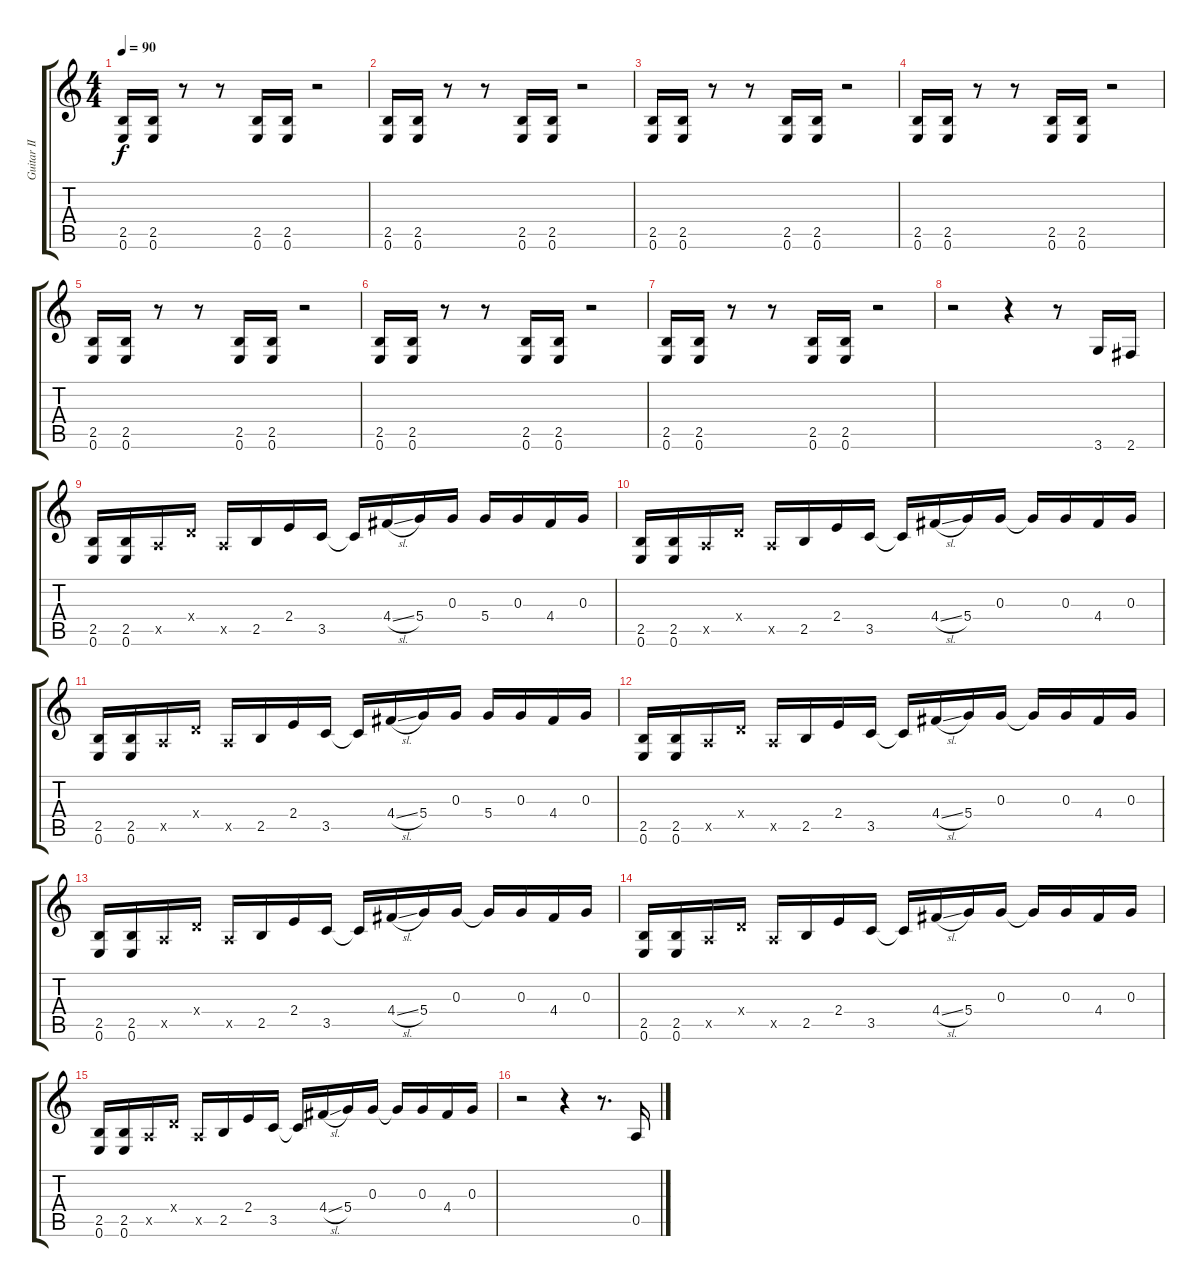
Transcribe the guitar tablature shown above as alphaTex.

\track ("Guitar II" "Guitar II") {instrument acousticguitarnylon}
\staff {score tabs}
\tuning (E4 B3 G3 D3 A2 E2) {hide}
\ts (4 4)
\tempo 90
\clef g2
\ks c
(2.5 0.6).16{dy f instrument acousticguitarnylon} (2.5 0.6).16 r.8 r.8 (2.5 0.6).16 (2.5 0.6).16 r.2 |
(2.5 0.6).16 (2.5 0.6).16 r.8 r.8 (2.5 0.6).16 (2.5 0.6).16 r.2 |
(2.5 0.6).16 (2.5 0.6).16 r.8 r.8 (2.5 0.6).16 (2.5 0.6).16 r.2 |
(2.5 0.6).16 (2.5 0.6).16 r.8 r.8 (2.5 0.6).16 (2.5 0.6).16 r.2 |
(2.5 0.6).16 (2.5 0.6).16 r.8 r.8 (2.5 0.6).16 (2.5 0.6).16 r.2 |
(2.5 0.6).16 (2.5 0.6).16 r.8 r.8 (2.5 0.6).16 (2.5 0.6).16 r.2 |
(2.5 0.6).16 (2.5 0.6).16 r.8 r.8 (2.5 0.6).16 (2.5 0.6).16 r.2 |
r.2 r.4 r.8 3.6.16 2.6.16 |
(2.5 0.6).16 (2.5 0.6).16 0.5{x}.16 0.4{x}.16 0.5{x}.16 2.5.16 2.4.16 3.5.16 3.5{t}.16 4.4{sl}.16 5.4.16 0.3.16 5.4.16 0.3.16 4.4.16 0.3.16 |
(2.5 0.6).16 (2.5 0.6).16 0.5{x}.16 0.4{x}.16 0.5{x}.16 2.5.16 2.4.16 3.5.16 3.5{t}.16 4.4{sl}.16 5.4.16 0.3.16 0.3{t}.16 0.3.16 4.4.16 0.3.16 |
(2.5 0.6).16 (2.5 0.6).16 0.5{x}.16 0.4{x}.16 0.5{x}.16 2.5.16 2.4.16 3.5.16 3.5{t}.16 4.4{sl}.16 5.4.16 0.3.16 5.4.16 0.3.16 4.4.16 0.3.16 |
(2.5 0.6).16 (2.5 0.6).16 0.5{x}.16 0.4{x}.16 0.5{x}.16 2.5.16 2.4.16 3.5.16 3.5{t}.16 4.4{sl}.16 5.4.16 0.3.16 0.3{t}.16 0.3.16 4.4.16 0.3.16 |
(2.5 0.6).16 (2.5 0.6).16 0.5{x}.16 0.4{x}.16 0.5{x}.16 2.5.16 2.4.16 3.5.16 3.5{t}.16 4.4{sl}.16 5.4.16 0.3.16 0.3{t}.16 0.3.16 4.4.16 0.3.16 |
(2.5 0.6).16 (2.5 0.6).16 0.5{x}.16 0.4{x}.16 0.5{x}.16 2.5.16 2.4.16 3.5.16 3.5{t}.16 4.4{sl}.16 5.4.16 0.3.16 0.3{t}.16 0.3.16 4.4.16 0.3.16 |
(2.5 0.6).16 (2.5 0.6).16 0.5{x}.16 0.4{x}.16 0.5{x}.16 2.5.16 2.4.16 3.5.16 3.5{t}.16 4.4{sl}.16 5.4.16 0.3.16 0.3{t}.16 0.3.16 4.4.16 0.3.16 |
r.2 r.4 r.8{d} 0.5.16
